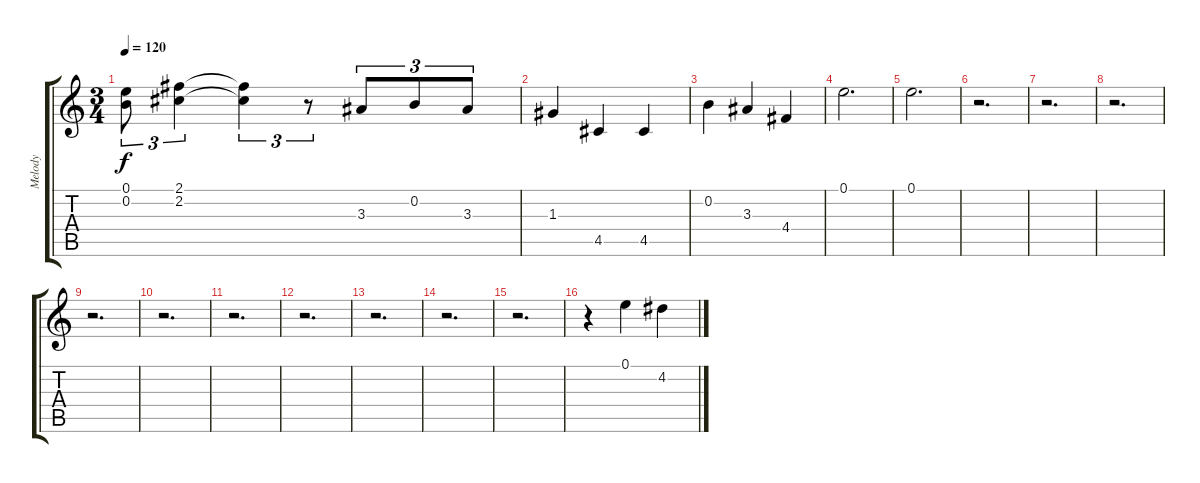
\track ("Melody" "Melody") {instrument electricguitarclean}
\staff {score tabs}
\tuning (E4 B3 G3 D3 A2 E2) {hide}
\ts (3 4)
\tempo 120
\clef g2
\ks c
(0.1 0.2).8{tu (3 2) dy f} (2.1 2.2).4{tu (3 2)} (2.1{t} 2.2{t}).4{tu (3 2)} r.8{tu (3 2)} 3.3.8{tu (3 2)} 0.2.8{tu (3 2)} 3.3.8{tu (3 2)} |
1.3.4 4.5.4 4.5.4 |
0.2.4 3.3.4 4.4.4 |
0.1.2{d} |
0.1.2{d} |
r.2{d} |
r.2{d} |
r.2{d} |
r.2{d} |
r.2{d} |
r.2{d} |
r.2{d} |
r.2{d} |
r.2{d} |
r.2{d} |
r.4 0.1.4 4.2.4
